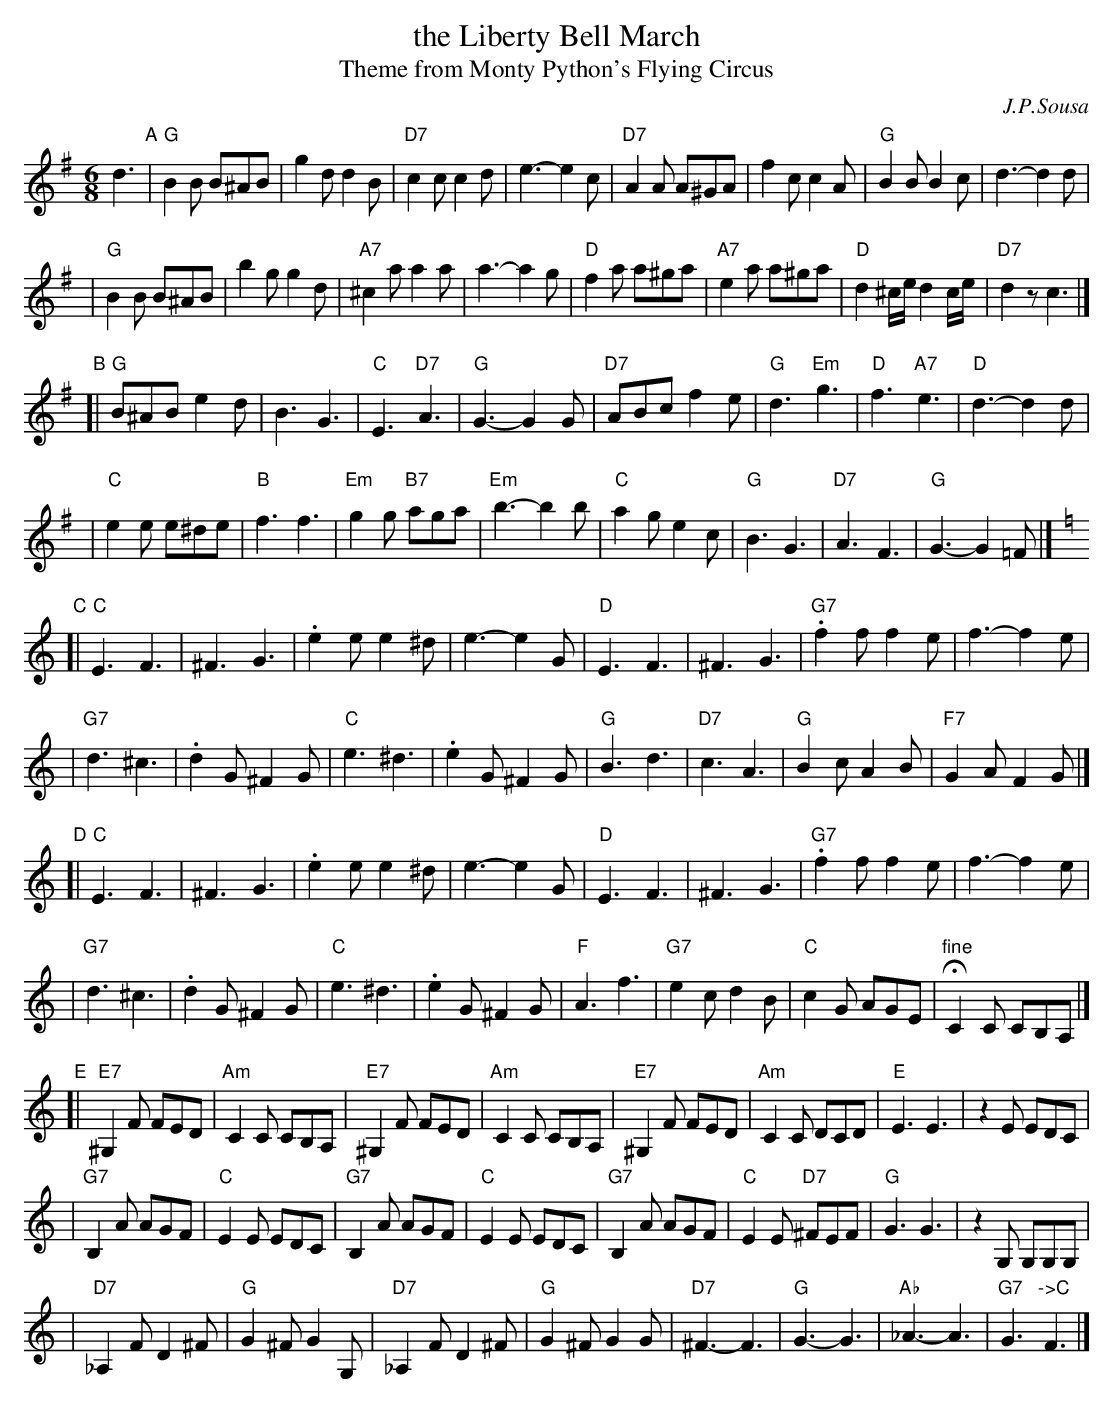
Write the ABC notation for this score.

X:1
T: the Liberty Bell March
T: Theme from Monty Python's Flying Circus
C: J.P.Sousa
M: 6/8
L: 1/8
K: G
d3 "A"\
| "G"B2B  B^AB |     g2d d2B  | "D7"c2c  c2d | e3- e2c \
| "D7"A2A A^GA |     f2c c2A  |  "G"B2B  B2c | d3- d2d |
| "G"B2B  B^AB |     b2g g2d  | "A7"^c2a a2a | a3- a2g \
| "D"f2a  a^ga | "A7"e2a a^ga |  "D"d2^c/e/ d2c/e/ | "D7"d2z c3 |]
"B"\
[|"G"B^AB e2d  |    B3     G3 |  "C"E3  "D7"A3  |  "G"G3- G2G \
| "D7"ABc f2e  | "G"d3 "Em"g3 |  "D"f3  "A7"e3  |  "D"d3- d2d |
| "C"e2e  e^de | "B"f3     f3 | "Em"g2g "B7"aga | "Em"b3- b2b \
| "C"a2g  e2c  | "G"B3     G3 | "D7"A3      F3  |  "G"G3- G2=F |][K:=f]
K: C
"C"\
[| "C"E3  F3 |   ^F3   G3  |     .e2e e2^d |     e3-  e2G \
|  "D"E3  F3 |   ^F3   G3  | "G7".f2f f2e  |     f3-  f2e |
| "G7"d3 ^c3 |   .d2G ^F2G |  "C" e3 ^d3   |    .e2G ^F2G \
|  "G"B3  d3 | "D7"c3  A3  |  "G" B2c A2B  | "F7"G2A  F2G |]
"D"\
[| "C"E3  F3 |    ^F3   G3  |     .e2e e2^d |  e3-  e2G \
|  "D"E3  F3 |    ^F3   G3  | "G7".f2f f2e  |  f3-  f2e |
| "G7"d3 ^c3 |    .d2G ^F2G |  "C" e3 ^d3   | .e2G ^F2G \
|  "F"A3  f3 | "G7"e2c  d2B |  "C" c2G AGE  | "fine"HC2C CB,A, |]
"E"\
[|"E7"^G,2F FED  | "Am"C2C     CB,A,| "E7"^G,2F FED  | "Am"C2C   CB,A, \
| "E7"^G,2F FED  | "Am"C2C      DCD | "E"  E3   E3   |     z2E   EDC   |
| "G7"B,2A  AGF  |  "C"E2E      EDC | "G7" B,2A AGF  |  "C"E2E   EDC   \
| "G7"B,2A  AGF  |  "C"E2E "D7"^FEF | "G"  G3   G3   |     z2G,  G,G,G,|
| "D7"_A,2F D2^F |  "G"G2^F     G2G,| "D7"_A,2F D2^F | "G" G2^F  G2G   \
| "D7"^F3-  F3   |  "G"G3-      G3  | "Ab"_A3-  A3   | "G7"G3 "->C"F3 |]
